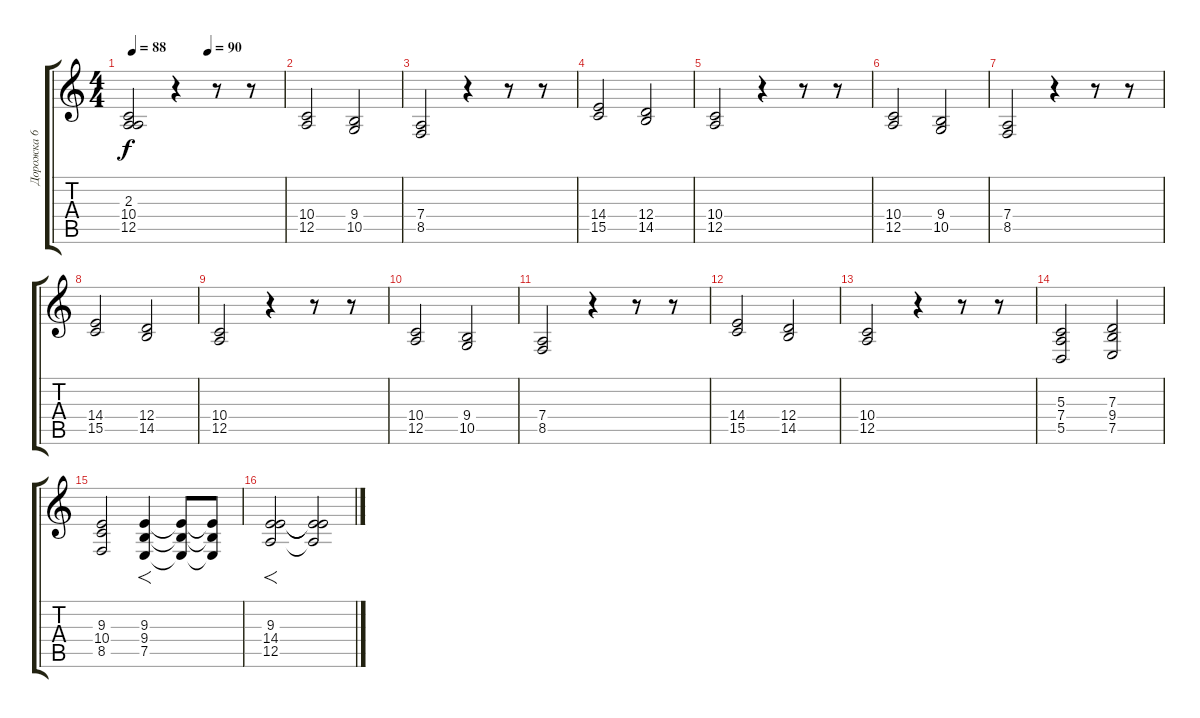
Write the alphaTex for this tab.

\track ("Дорожка 6" "Дорожка 6") {instrument synthstrings2}
\staff {score tabs}
\tuning (E4 B3 G3 D3 A2 E2) {hide}
\ts (4 4)
\tempo 88
\tempo (90 0.5)
\clef g2
\ks c
(2.3 10.4 12.5).2{dy f} r.4 r.8 r.8 |
(10.4 12.5).2{volume 10} (9.4 10.5).2 |
(7.4 8.5).2 r.4 r.8 r.8 |
(14.4 15.5).2 (12.4 14.5).2 |
(10.4 12.5).2 r.4 r.8 r.8 |
(10.4 12.5).2 (9.4 10.5).2 |
(7.4 8.5).2 r.4 r.8 r.8 |
(14.4 15.5).2 (12.4 14.5).2 |
(10.4 12.5).2 r.4 r.8 r.8 |
(10.4 12.5).2 (9.4 10.5).2 |
(7.4 8.5).2 r.4 r.8 r.8 |
(14.4 15.5).2 (12.4 14.5).2 |
(10.4 12.5).2 r.4 r.8 r.8 |
(5.3 7.4 5.5).2 (7.3 9.4 7.5).2 |
(9.3 10.4 8.5).2 (9.3 9.4 7.5).4{f} (9.3{t} 9.4{t} 7.5{t}).8 (9.3{t} 9.4{t} 7.5{t}).8 |
(9.3 14.4 12.5).2{f} (9.3{t} 14.4{t} 12.5{t}).2
